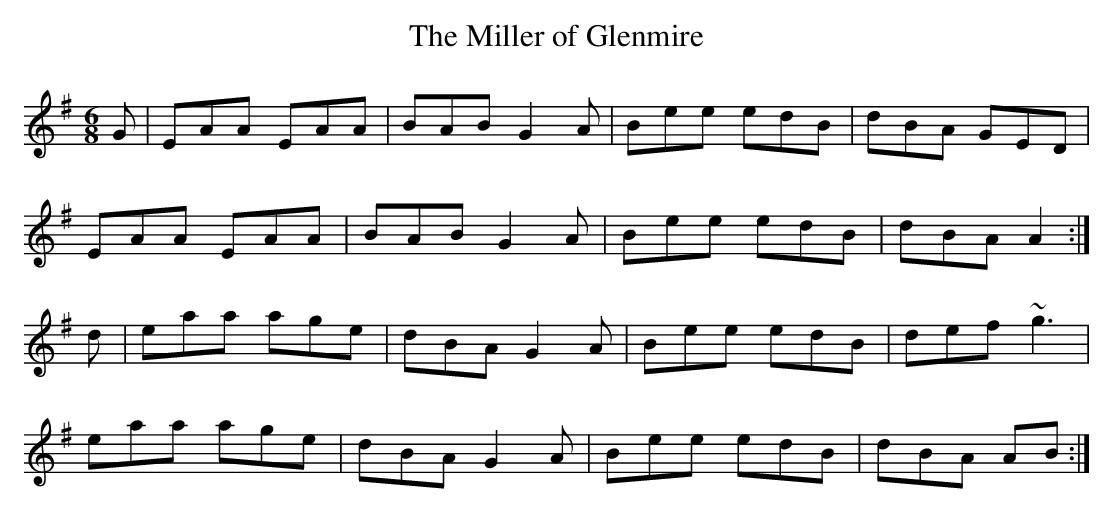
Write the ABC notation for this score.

X:1
T:Miller of Glenmire, The
M:6/8
K:Ador
G|EAA EAA|BAB G2A|Bee edB|dBA GED|
EAA EAA|BAB G2A|Bee edB| dBA A2:|
d|eaa age|dBA G2A|Bee edB|def ~g3|
eaa age|dBA G2A|Bee edB| dBA AB:|
